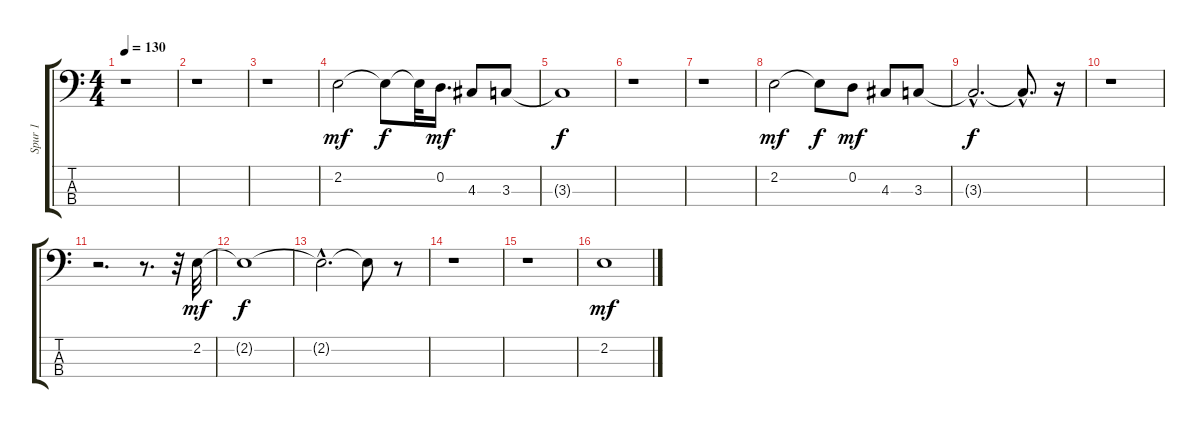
\track ("Spur 1" "Spur 1") {instrument electricbasspick}
\staff {score tabs}
\tuning (G2 D2 A1 E1) {hide}
\ts (4 4)
\tempo 130
\clef f4
\ks c
r.1{dy f} |
r.1 |
r.1 |
2.2.2{dy mf} 2.2{t}.8{dy f} 2.2{t}.32 0.2.16{d dy mf} 4.3.8 3.3.8 |
3.3{t}.1{dy f} |
r.1 |
r.1 |
2.2.2{dy mf} 2.2{t}.8{dy f} 0.2.8{dy mf} 4.3.8 3.3.8 |
3.3{hac t}.2{d dy f} 3.3{hac t}.8{d} r.16 |
r.1 |
r.2{d} r.8{d} r.32 2.2.32{dy mf} |
2.2{t}.1{dy f} |
2.2{hac t}.2{d} 2.2{t}.8 r.8 |
r.1 |
r.1 |
2.2.1{dy mf}
